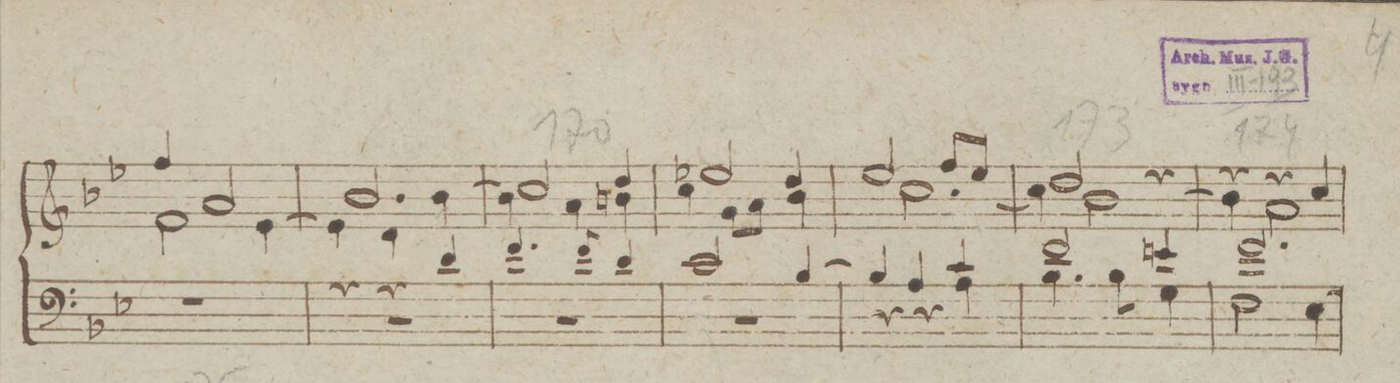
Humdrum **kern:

**kern	**dynam
*I"Organo	*
*clefF4	*
*k[b-e-]	*
*met(c)	*
*M3/4	*
2.r	.
=169	=169
*^	*
4rG	2.r	.
4rG	.	.
4d/	.	.
=170	=170	=170
4.f/	2.r	.
8f/	.	.
4d/	.	.
=171	=171	=171
2c/	2.r	.
4B-/	.	.
=172	=172	=172
4B-/	4r	.
4A/	4r	.
4c/	4A\	.
=173	=173	=173
2d/	4.B-\	.
.	8B-\	.
4en/	4G\	.
=174	=174	=174
2.f/	2F\	.
.	[>4E-\	.
*v	*v	*
=175	=175
*-	*-
